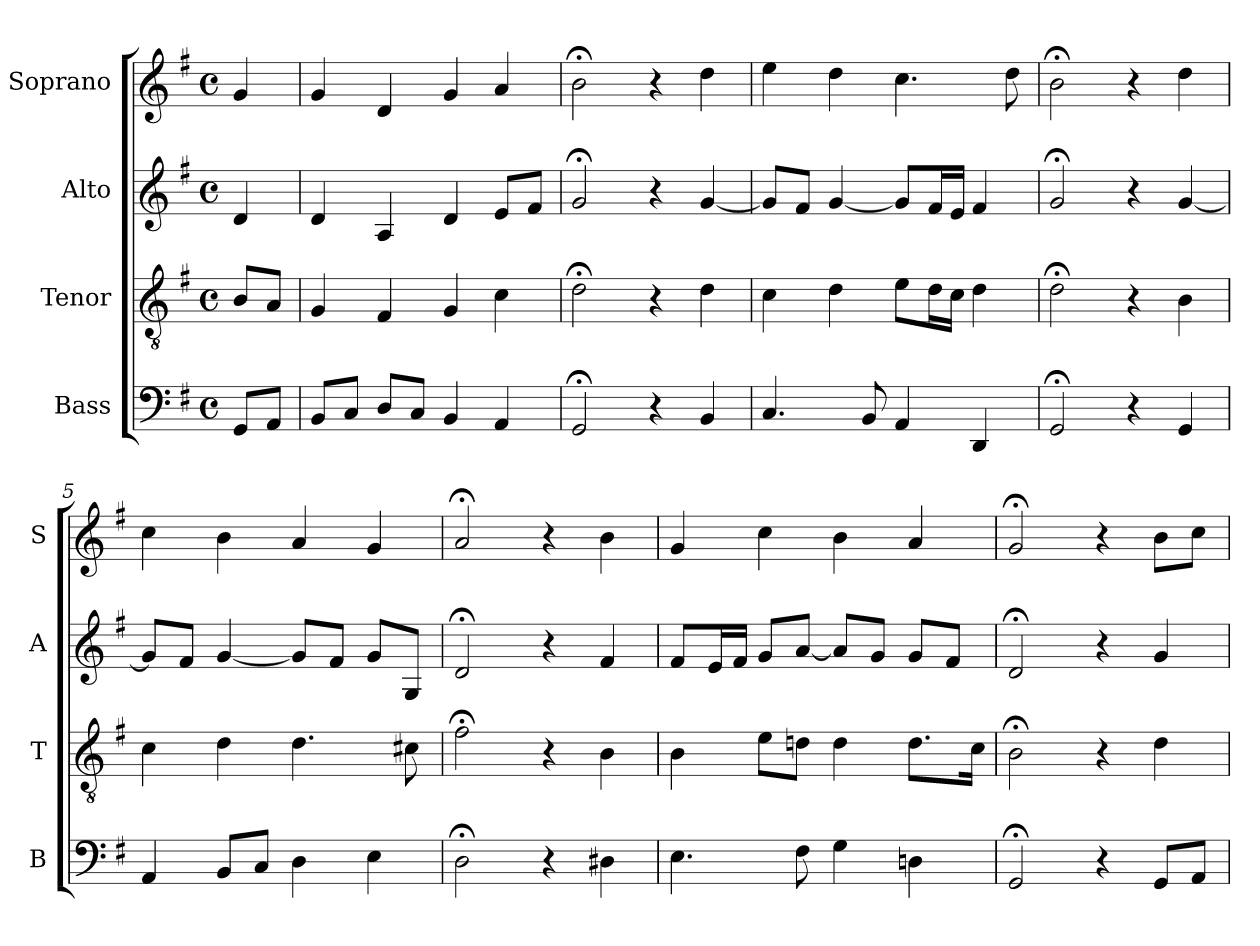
**kern	**kern	**kern	**kern
*part4	*part3	*part2	*part1
*staff4	*staff3	*staff2	*staff1
*I"Bass	*I"Tenor	*I"Alto	*I"Soprano
*I'B	*I'T	*I'A	*I'S
*clefF4	*clefGv2	*clefG2	*clefG2
*k[f#]	*k[f#]	*k[f#]	*k[f#]
*G:	*G:	*G:	*G:
*M4/4	*M4/4	*M4/4	*M4/4
*met(c)	*met(c)	*met(c)	*met(c)
*MM100	*MM100	*MM100	*MM100
=	=	=	=
8GGL	8BL	4d	4g
8AAJ	8AJ	.	.
=1	=1	=1	=1
8BBL	4G	4d	4g
8CJ	.	.	.
8DL	4F#i	4Ai	4d
8CJ	.	.	.
4BB	4Gi	4di	4g
4AA	4c	8eL	4a
.	.	8f#J	.
=2	=2	=2	=2
2GG;<	2d;<	2g;<	2b;<
4r	4r	4r	4r
4BB	4d	[4g	4dd
=3	=3	=3	=3
4.C	4c	8gL]	4ee
.	.	8f#J	.
.	4d	[4g	4dd
8BB	.	.	.
4AA	8eL	8gL]	4.cc
.	16dL	16f#L	.
.	16cJJ	16eJJ	.
4DD	4d	4f#	.
.	.	.	8dd
=4	=4	=4	=4
2GG;<	2d;<	2g;<	2b;<
4r	4r	4r	4r
4GG	4B	[4g	4dd
=5	=5	=5	=5
4AA	4c	8gL]	4cc
.	.	8f#J	.
8BBL	4d	[4g	4b
8CJ	.	.	.
4D	4.d	8gL]	4a
.	.	8f#J	.
4E	.	8gL	4g
.	8c#X	8GJ	.
=6	=6	=6	=6
2D;<	2f#;<	2d;<	2a;<
4r	4r	4r	4r
4D#X	4B	4f#	4b
=7	=7	=7	=7
4.E	4B	8f#L	4g
.	.	16eL	.
.	.	16f#JJ	.
.	8eL	8gL	4cc
8F#	8dnJ	[8aJ	.
4G	4d	8aL]	4b
.	.	8gJ	.
4Dn	8.dL	8gL	4a
.	.	8f#J	.
.	16cJk	.	.
=8	=8	=8	=8
2GG;<	2B;<	2d;<	2g;<
4r	4r	4r	4r
8GGL	4d	4g	8bL
8AAJ	.	.	8ccJ
=	=	=	=
*-	*-	*-	*-
